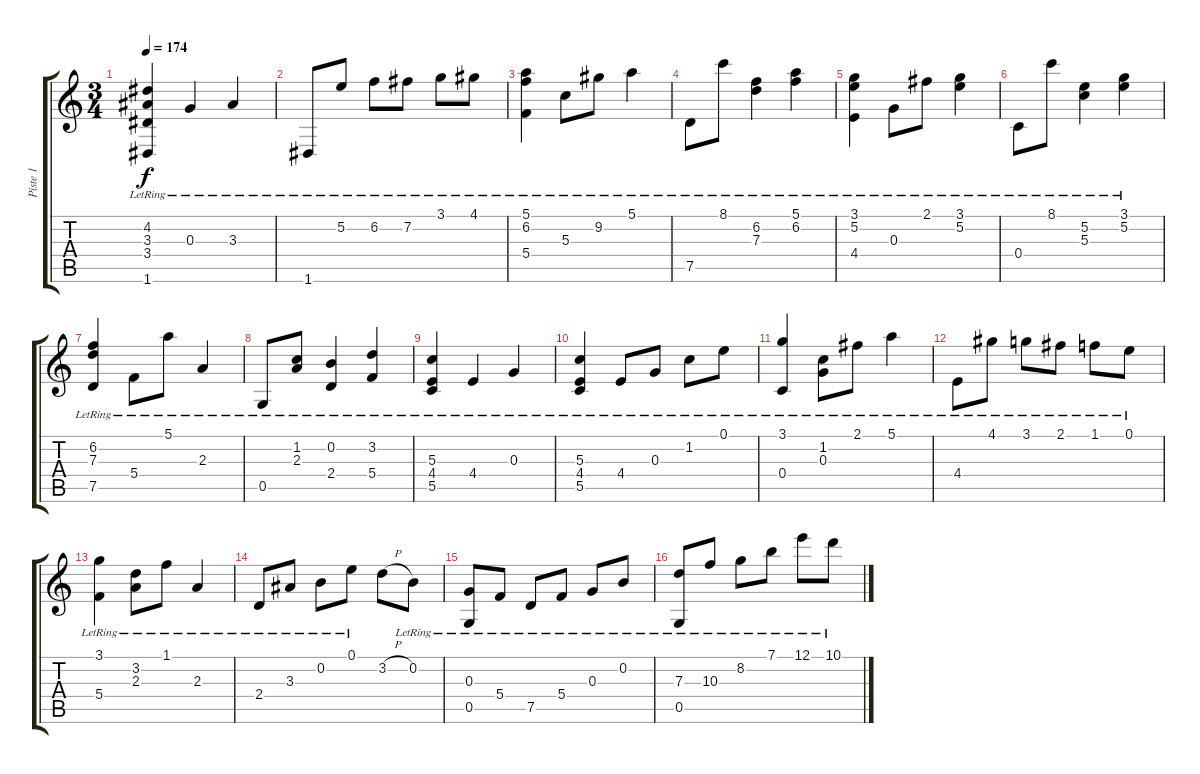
\track ("Piste 1" "Piste 1") {instrument acousticguitarnylon}
\staff {score tabs}
\tuning (E4 B3 G3 C3 G2 D2) {hide}
\ts (3 4)
\tempo 174
\clef g2
\ks c
(4.2{lr} 3.3{lr} 3.4{lr} 1.6{lr}).4{dy f} 0.3{lr}.4 3.3{lr}.4 |
1.6{lr}.8 5.2{lr}.8 6.2{lr}.8 7.2{lr}.8 3.1{lr}.8 4.1{lr}.8 |
(5.1{lr} 6.2{lr} 5.4{lr}).4 5.3{lr}.8 9.2{lr}.8 5.1{lr}.4 |
7.5{lr}.8 8.1{lr}.8 (6.2{lr} 7.3{lr}).4 (5.1{lr} 6.2{lr}).4 |
(3.1{lr} 5.2{lr} 4.4{lr}).4 0.3{lr}.8 2.1{lr}.8 (3.1{lr} 5.2{lr}).4 |
0.4{lr}.8 8.1{lr}.8 (5.2{lr} 5.3{lr}).4 (3.1{lr} 5.2{lr}).4 |
(6.2{lr} 7.3{lr} 7.5{lr}).4 5.4{lr}.8 5.1{lr}.8 2.3{lr}.4 |
0.5{lr}.8 (1.2{lr} 2.3{lr}).8 (0.2{lr} 2.4{lr}).4 (3.2{lr} 5.4{lr}).4 |
(5.3{lr} 4.4{lr} 5.5{lr}).4 4.4{lr}.4 0.3{lr}.4 |
(5.3{lr} 4.4{lr} 5.5{lr}).4 4.4{lr}.8 0.3{lr}.8 1.2{lr}.8 0.1{lr}.8 |
(3.1{lr} 0.4{lr}).4 (1.2{lr} 0.3{lr}).8 2.1{lr}.8 5.1{lr}.4 |
4.4{lr}.8 4.1{lr}.8 3.1{lr}.8 2.1{lr}.8 1.1{lr}.8 0.1{lr}.8 |
(3.1{lr} 5.4{lr}).4 (3.2{lr} 2.3{lr}).8 1.1{lr}.8 2.3{lr}.4 |
2.4{lr}.8 3.3{lr}.8 0.2{lr}.8 0.1{lr}.8 3.2{h}.8 0.2{lr}.8 |
(0.3{lr} 0.5{lr}).8 5.4{lr}.8 7.5{lr}.8 5.4{lr}.8 0.3{lr}.8 0.2{lr}.8 |
(7.3{lr} 0.5{lr}).8 10.3{lr}.8 8.2{lr}.8 7.1{lr}.8 12.1{lr}.8 10.1{lr}.8
